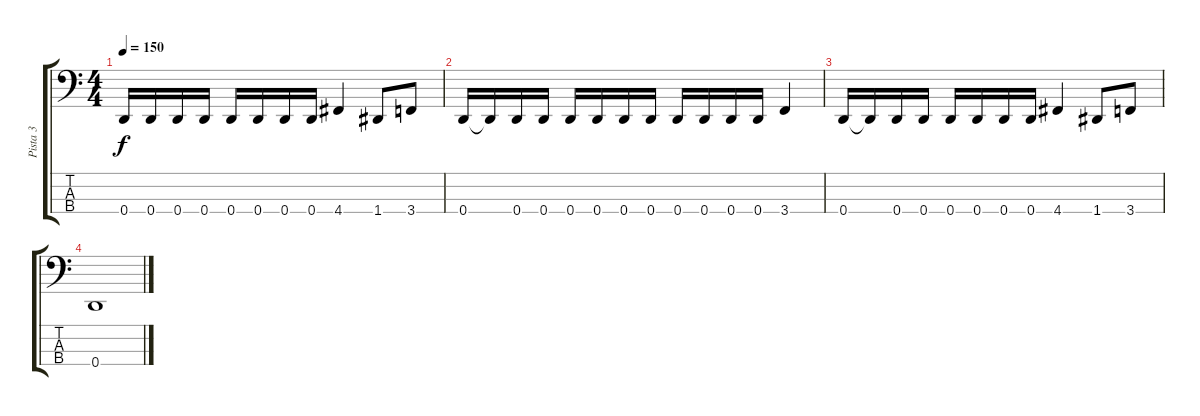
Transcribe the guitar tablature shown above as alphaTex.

\track ("Pista 3" "Pista 3") {instrument electricbasspick}
\staff {score tabs}
\tuning (G2 D2 A1 D1) {hide}
\ts (4 4)
\tempo 150
\clef f4
\ks c
0.4.16{dy f} 0.4.16 0.4.16 0.4.16 0.4.16 0.4.16 0.4.16 0.4.16 4.4.4 1.4.8 3.4.8 |
0.4.16 0.4{t}.16 0.4.16 0.4.16 0.4.16 0.4.16 0.4.16 0.4.16 0.4.16 0.4.16 0.4.16 0.4.16 3.4.4 |
0.4.16 0.4{t}.16 0.4.16 0.4.16 0.4.16 0.4.16 0.4.16 0.4.16 4.4.4 1.4.8 3.4.8 |
0.4.1
